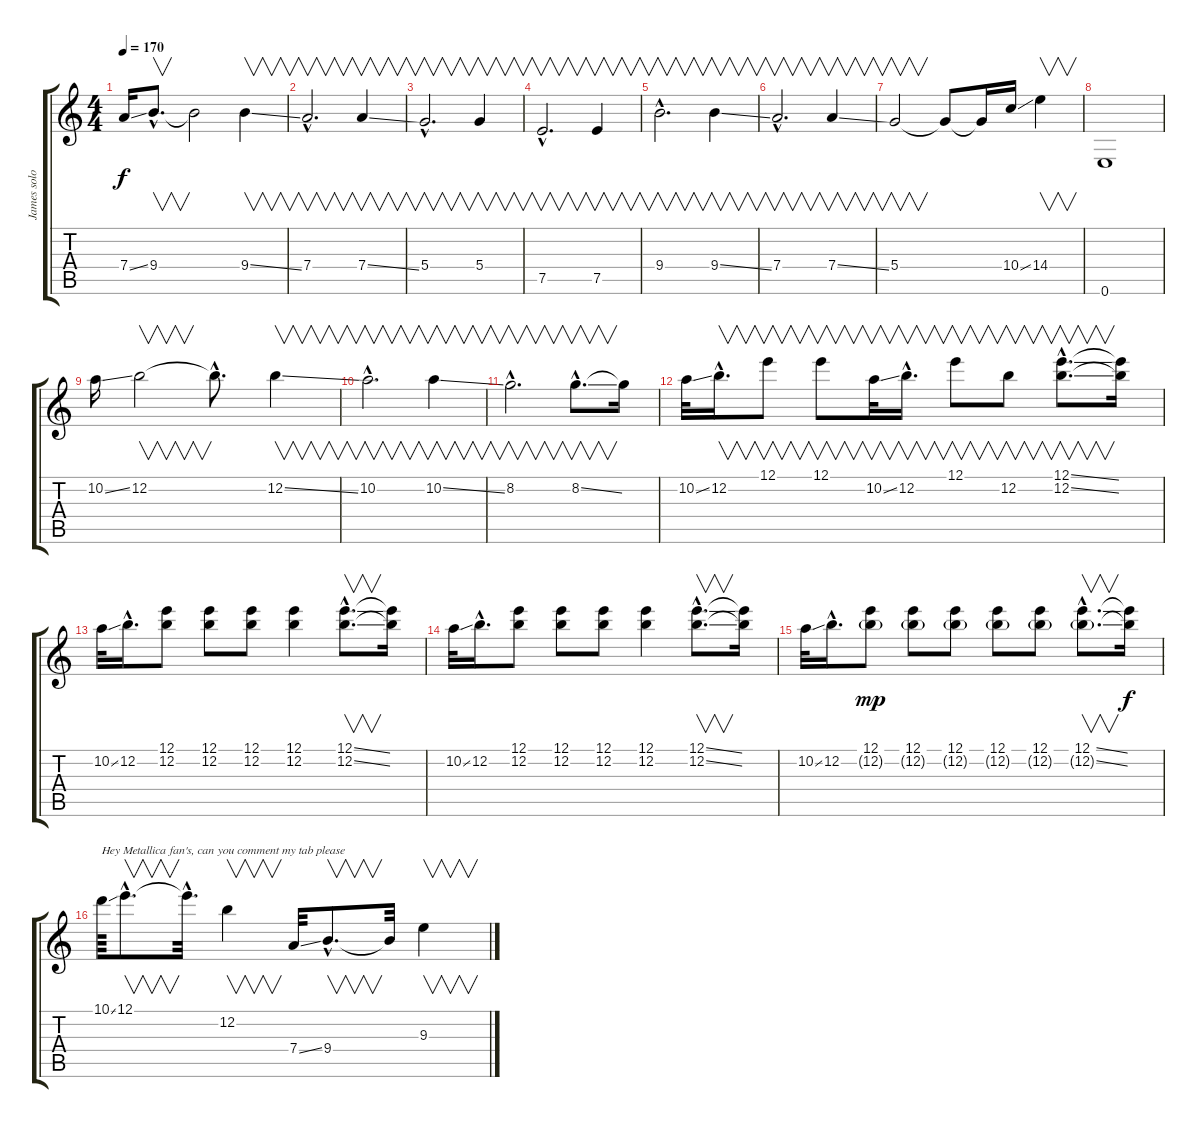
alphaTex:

\track ("James solo" "James solo") {instrument distortionguitar}
\staff {score tabs}
\tuning (E4 B3 G3 D3 A2 E2) {hide}
\ts (4 4)
\tempo 170
\clef g2
\ks c
7.4{ss}.16{dy f} 9.4{hac}.8{v d} 9.4{t}.2 9.4{ss}.4{v} |
7.4{hac}.2{v d} 7.4{ss}.4{v} |
5.4{hac}.2{v d} 5.4.4{v} |
7.5{hac}.2{v d} 7.5.4{v} |
9.4{hac}.2{v d} 9.4{ss}.4{v} |
7.4{hac}.2{v d} 7.4{ss}.4{v} |
5.4.2{v} 5.4{t}.8 5.4{t}.16 10.4{ss}.16 14.4.4{v} |
0.6.1 |
10.2{ss}.16 12.2.2{v} 12.2{hac t}.8{d} 12.2{ss}.4{v} |
10.2{hac}.2{v d} 10.2{ss}.4{v} |
8.2{hac}.2{v d} 8.2{ss hac}.8{v d} 8.2{t}.16 |
10.2{ss}.32 12.2{hac}.16{v d} 12.1.8{v} 12.1.8{v} 10.2{ss}.32{v} 12.2{hac}.16{v d} 12.1.8{v} 12.2.8{v} (12.1{ss hac} 12.2{ss hac}).8{v d} (12.1{t} 12.2{t}).16 |
10.2{ss}.32 12.2{hac}.16{d} (12.1 12.2).8 (12.1 12.2).8 (12.1 12.2).8 (12.1 12.2).4 (12.1{ss hac} 12.2{ss hac}).8{v d} (12.1{t} 12.2{t}).16 |
10.2{ss}.32 12.2{hac}.16{d} (12.1 12.2).8 (12.1 12.2).8 (12.1 12.2).8 (12.1 12.2).4 (12.1{ss hac} 12.2{ss hac}).8{v d} (12.1{t} 12.2{t}).16 |
10.2{ss}.32 12.2{hac}.16{d} (12.1 12.2{g}).8{dy mp} (12.1 12.2{g}).8 (12.1 12.2{g}).8 (12.1 12.2{g}).8 (12.1 12.2{g}).8 (12.1{ss hac} 12.2{ss g hac}).8{v d} (12.1{t} 12.2{t}).16{dy f} |
10.1{ss}.64{txt "Hey Metallica fan's, can you comment my tab please"} 12.1{hac}.8{v d} 12.1{hac t}.32{d} 12.2.4{v} 7.4{ss}.32 9.4{hac}.8{v d} 9.4{t}.32 9.3.4{v}
